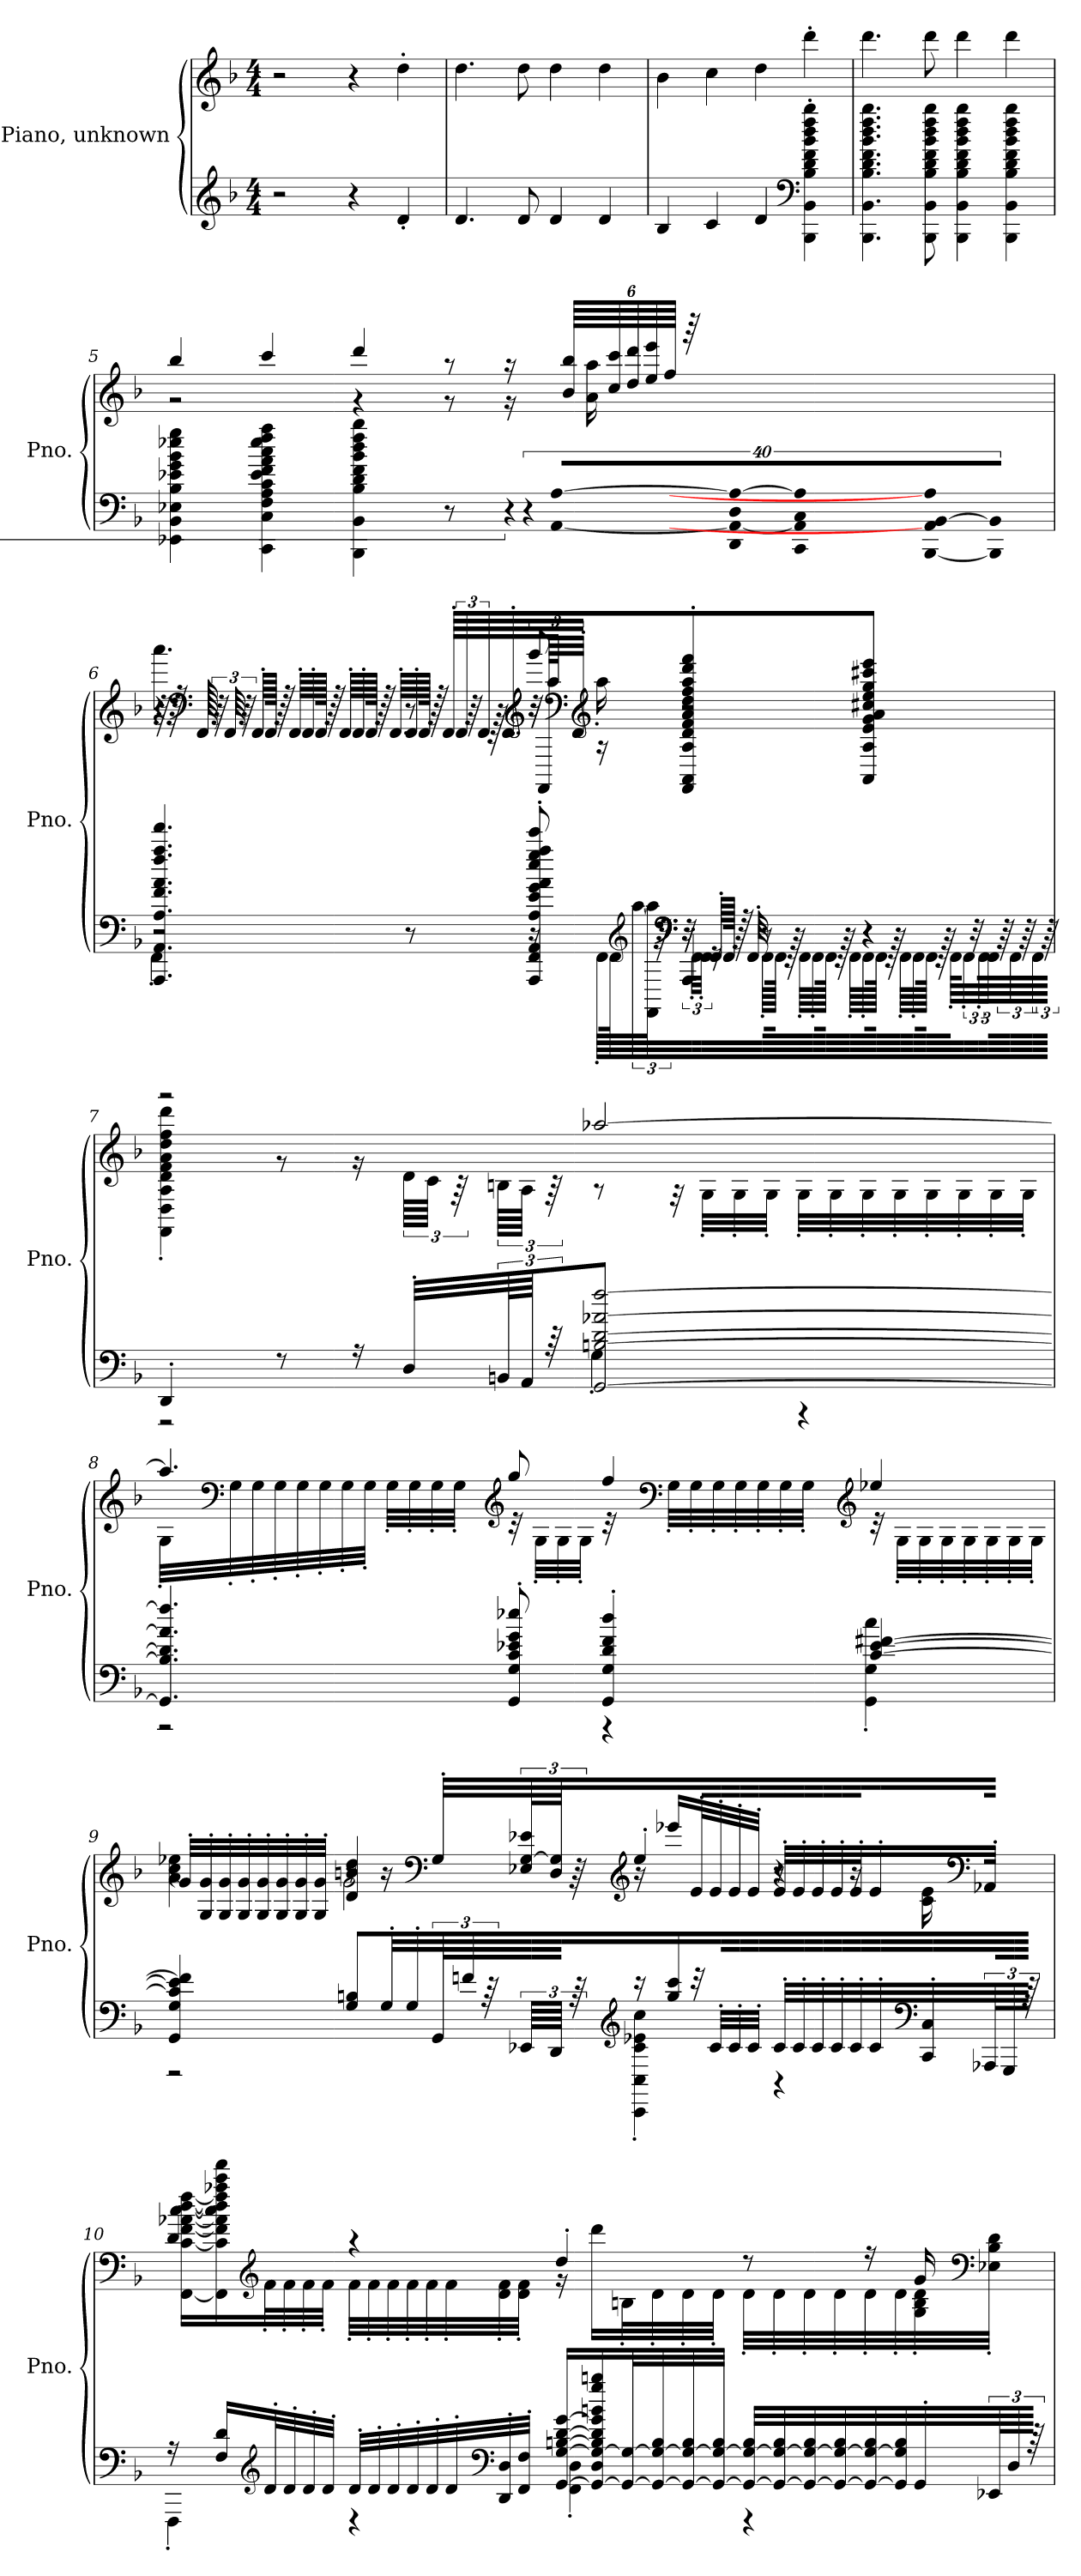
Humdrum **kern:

**kern	**kern
*part1	*part1
*staff2	*staff1
*I"Piano, unknown	*
*I'Pno.	*
*clefG2	*clefG2
*k[b-]	*k[b-]
*M4/4	*M4/4
*MM120	*MM120
=1	=1
2r	2r
4r	4r
4d'/	4dd'\
=2	=2
4.d/	4.dd\
8d/	8dd\
4d/	4dd\
4d/	4dd\
=3	=3
4B-/	4b-\
4c/	4cc\
4d/	4dd\
*clefF4	*
4BBB-\' 4BB-\' 4B-\' 4d\' 4f\' 4b-\' 4dd\' 4ff\' 4bb-\'	4ddd'\
=4	=4
4.BBB-\ 4.BB-\ 4.B-\ 4.d\ 4.f\ 4.b-\ 4.dd\ 4.ff\ 4.bb-\	4.ddd\
8BBB-\ 8BB-\ 8B-\ 8d\ 8f\ 8b-\ 8dd\ 8ff\ 8bb-\	8ddd\
4BBB-\ 4BB-\ 4B-\ 4d\ 4f\ 4b-\ 4dd\ 4ff\ 4bb-\	4ddd\
4BBB-\ 4BB-\ 4B-\ 4d\ 4f\ 4b-\ 4dd\ 4ff\ 4bb-\	4ddd\
=5	=5
*	*^
4EE-X\ 4BB-\ 4E-X\ 4B-\ 4e-X\ 4g\ 4b-\ 4ee-X\ 4gg\	4bb-/	2r
4CC\ 4C\ 4F\ 4A\ 4c\ 4e-\ 4f\ 4a\ 4cc\ 4ee-\ 4ff\ 4aa\	4ccc/	.
4BBB-\ 4BB-\ 4B-\ 4d\ 4f\ 4b-\ 4dd\ 4ff\ 4bb-\	4ddd/	4r
8r	8r	8r
!LO:N:vis=64	!	!
960%17r	16r	16r
!LO:N:vis=32	!	!
640%23r	.	.
!LO:N:vis=64	!	!
[960%17AA/ [960%17A/LLLL	.	.
*	*Xbrackettup	*
.	96b-/ 96bb-/LLLL	16a\ 16aa\
!LO:N:vis=64	!	!
960%17DD/ 960%17AA/_ 960%17D/ 960%17A/_	.	.
.	96cc/ 96ccc/	.
.	96dd/ 96ddd/	.
!LO:N:vis=64	!	!
960%17CC/ 960%17AA/_ 960%17C/ 960%17A/_	.	.
*	*brackettup	*
.	96ee/ 96eee/	.
.	96ff/JJJJ	.
1920ryy	.	.
!LO:N:vis=256	!	!
[1920%17BBB-/ 1920%17AA/] [1920%17BB-/ 1920%17A/]L	.	.
.	96r	.
!LO:N:vis=256	!	!
1920%17BBB-/] 1920%17BB-/]JJJJJ	.	.
!!LO:LB:g=z
=6	=6	=6
*^	*	*^
*	*^	*	*	*
4.AAA/ 4.AA/ 4.A/ 4.f/ 4.a/ 4.ff/ 4.aa/ 4.fff/	4FF'\	2r	4r	4.aaa\	64r
.	.	.	.	.	128r
*	*	*	*clefF4	*	*
.	.	.	.	.	128FF/
.	.	.	.	.	96r
.	.	.	.	.	96FF/
.	.	.	.	.	96r
.	.	.	.	.	64.FF'/LLLL
.	.	.	.	.	128FF/JJJJk
.	.	.	.	.	128r
.	.	.	.	.	64.FF'/LLLL
.	.	.	.	.	64.FF'/
.	.	.	.	.	128FF/JJJJk
.	.	.	.	.	128r
.	.	.	.	.	64.FF'/LLLL
.	.	.	.	.	64.FF'/
.	.	.	.	.	128FF/JJJJk
.	.	.	.	.	128r
.	.	.	.	.	64.FF'/LLLL
.	8r	.	8r	.	64.FF'/
.	.	.	.	.	128FF/JJJJk
.	.	.	.	.	128r
.	.	.	.	.	64.FF'/LLLL
.	.	.	.	.	96FF/JJJJ
.	.	.	.	.	96r
.	.	.	.	.	96FF/
.	.	.	.	.	128r
.	.	.	.	.	64.FF'/
*	*	*	*clefG2	*	*
8AAA/' 8FF/' 8AA/' 8A/' 8e/' 8g/' 8a/' 8ee/' 8gg/' 8aa/' 8eee/'	16r	.	8ggg/	16r	48r
.	.	.	.	.	96FF/LLLL
.	.	.	.	.	96aa/J
*	*	*	*clefF4	*	*
.	.	.	.	.	48FF'/JJJ
*	*	*	*clefG2	*	*
.	64.FF'\LLLL	.	.	16aa'\	16r
.	128FF\K	.	.	.	.
*clefG2	*	*	*	*	*
.	[96aa\	.	.	.	.
.	96FF\ 96aa\]JJJJ	.	.	.	.
.	96r	.	.	.	.
*clefF4	*	*	*	*	*
16r	48r	4AAA'/	2r	2r	4FF/' 4AA/' 4A/' 4d/' 4f/' 4a/' 4dd/' 4ff/' 4aa/' 4ddd/' 4fff/'
.	48FF'\LLL	.	.	.	.
.	48FF'\JJJ	.	.	.	.
64.FF'/LLLL	16r	.	.	.	.
128FF/JJJJk	.	.	.	.	.
128r	.	.	.	.	.
64.FF'/	.	.	.	.	.
8r	64.FF'\LLLL	.	.	.	.
.	128FF\JJJJk	.	.	.	.
.	128r	.	.	.	.
.	64.FF'\LLLL	.	.	.	.
.	64.FF'\	.	.	.	.
.	128FF\JJJJk	.	.	.	.
.	128r	.	.	.	.
.	64.FF'\LLLL	.	.	.	.
4r	64.FF'\	4r	.	.	4AA/ 4A/ 4e/ 4g/ 4a/ 4cc#X/ 4ee/ 4gg/ 4ccc#X/ 4eee/
.	128FF\JJJJk	.	.	.	.
.	128r	.	.	.	.
.	64.FF'\LLLL	.	.	.	.
.	64.FF'\	.	.	.	.
.	128FF\JJJJk	.	.	.	.
.	128r	.	.	.	.
.	64.FF'\KLLL	.	.	.	.
.	48FF'\JJJ	.	.	.	.
.	48r	.	.	.	.
.	48FF'\LLL	.	.	.	.
.	96FF\JJJk	.	.	.	.
.	96r	.	.	.	.
.	96FF\	.	.	.	.
.	96r	.	.	.	.
.	96FF\	.	.	.	.
.	96r	.	.	.	.
*	*v	*v	*	*	*
*	*	*	*v	*v
!!LO:LB:g=z
=7	=7	=7	=7
4DD'/	2r	2r	4FF\' 4D\' 4A\' 4d\' 4f\' 4a\' 4dd\' 4ff\' 4ddd\'
8r	.	.	8r
16r	.	.	16r
32D'/LLL	.	.	96d\LLLL
.	.	.	96c\JJJJ
.	.	.	96r
96BBn/L	.	.	96Bn\LLLL
96AA/JJJJ	.	.	96A\JJJJ
96r	.	.	96r
[2GG/ [2Bn/ [2d/ [2a-X/ [2ff/	4G'\	[2aa-X/	8r
.	.	.	32r
.	.	.	32G'\LLL
.	.	.	32G'\
.	.	.	32G'\JJJ
.	4r	.	32G'\LLL
.	.	.	32G'\
.	.	.	32G'\
.	.	.	32G'\
.	.	.	32G'\
.	.	.	32G'\
.	.	.	32G'\
.	.	.	32G'\JJJ
!!LO:LB:g=z	!!
=8	=8	=8	=8
4.GG/] 4.B/] 4.d/] 4.a-/] 4.ff/]	2r	4.aa-/]	32G'\LLL
*	*	*clefF4	*
.	.	.	32G'\
.	.	.	32G'\
.	.	.	32G'\
.	.	.	32G'\
.	.	.	32G'\
.	.	.	32G'\
.	.	.	32G'\JJJ
.	.	.	32G'\LLL
.	.	.	32G'\
.	.	.	32G'\
.	.	.	32G'\JJJ
*	*	*clefG2	*
8GG/' 8G/' 8c/' 8e-X/' 8g/' 8ee-X/'	.	8gg/	32r
.	.	.	32G'\LLL
.	.	.	32G'\
.	.	.	32G'\JJJ
4GG/' 4G/' 4d/' 4f/' 4dd/'	4r	4ff/	32r
*	*	*clefF4	*
.	.	.	32G'\LLL
.	.	.	32G'\
.	.	.	32G'\
.	.	.	32G'\
.	.	.	32G'\
.	.	.	32G'\
.	.	.	32G'\JJJ
*	*	*clefG2	*
[4c/ [4e-/ [4f#X/	4GG\' 4G\' 4cc\'	4ee-X/	32r
.	.	.	32G'\LLL
.	.	.	32G'\
.	.	.	32G'\
.	.	.	32G'\
.	.	.	32G'\
.	.	.	32G'\
.	.	.	32G'\JJJ
!!LO:LB:g=z
=9	=9	=9	=9
*	*	*	*^
4GG/ 4G/ 4c/] 4e-/] 4f#/]	2r	4r	4a\ 4cc\ 4ee-X\	32g'/LLL
.	.	.	.	32G/' 32g/'
.	.	.	.	32G/' 32g/'
.	.	.	.	32G/' 32g/'
.	.	.	.	32G/' 32g/'
.	.	.	.	32G/' 32g/'
.	.	.	.	32G/' 32g/'
.	.	.	.	32G/' 32g/'JJJ
8G/ 8Bn/L	.	4d/ 4bn/ 4dd/	2g\	8r
32G'/LL	.	.	.	16r
32G'/	.	.	.	.
*	*	*clefF4	*	*
96GG/L	.	.	.	32G'/LLL
96fn/JJJJ	.	.	.	.
96r	.	.	.	.
96EE-X/LLLL	.	.	.	96E-X/ [96G/ 96e-X/L
96DD/JJJJ	.	.	.	96D/ 96G/]JJJJ
96r	.	.	.	96r
*clefG2	*	*clefG2	*	*
16r	4CC\' 4C\' 4c\' 4e-X\' 4cc\'	4ee-'/	.	16r
16gg/ 16ccc/	.	.	.	16eee-X/LL
32r	.	.	.	32e-'/L
32c'/LLL	.	.	.	32e-'/
32c'/	.	.	.	32e-'/
32c'/JJJ	.	.	.	32e-'/JJJ
32c'/LLL	4r	4r	8r	32e-'/LLL
32c'/	.	.	.	32e-'/
32c'/	.	.	.	32e-'/
32c'/	.	.	.	32e-'/
32c'/	.	.	16r	32e-'/J
32c'/	.	.	.	16e-'/
*clefF4	*	*	*	*
32CC/' 32C/'	.	.	16c\ 16e-\	.
*	*	*clefF4	*	*
96AAA-X/L	.	.	.	32AA-X'/JJk
96GGG/JJJJ	.	.	.	.
96r	.	.	.	.
*	*	*	*v	*v
!!LO:LB:g=z
=10	=10	=10	=10
16r	4FFF'\	4d'/	[16FF\ [16c\ [16f\ [16a-X\ [16cc\ [16dd\ [16ff\LL
16F/ 16d/LL	.	.	16FF\] 16c\] 16f\] 16a-\] 16cc\] 16dd\] 16ff\] 16aa-X\ 16ccc\ 16fff\
*clefG2	*	*clefG2	*
32d'/L	.	.	32f'\L
32d'/	.	.	32f'\
32d'/	.	.	32f'\
32d'/JJJ	.	.	32f'\JJJ
32d'/LLL	4r	4r	32f'\LLL
32d'/	.	.	32f'\
32d'/	.	.	32f'\
32d'/	.	.	32f'\
32d'/	.	.	32f'\
32d'/	.	.	32f'\
*clefF4	*	*	*
32DD/' 32D/'	.	.	32d\' 32f\'
32FF/' 32F/'JJJ	.	.	32d\' 32f\'JJJ
[16GG/ [16G/ [16Bn/ [16d/ [16g/LL	4FF\' 4D\'	4dd'/	16r
16GG/_ 16D/ 16G/_ 16B/] 16d/] 16g/] 16bn/ 16gg/ 16bbn/	.	.	16ddd\LL
32GG/_ 32G/_L	.	.	32Bn'\L
32GG/_ 32G/_ 32B/	.	.	32d'\
32GG/_ 32G/_ 32B/	.	.	32d'\
32GG/_ 32G/_ 32B/JJJ	.	.	32d'\JJJ
32GG/_ 32G/_ 32B/LLL	4r	8r	32d'\LLL
32GG/_ 32G/_ 32B/	.	.	32d'\
32GG/_ 32G/_ 32B/	.	.	32d'\
32GG/_ 32G/_ 32B/	.	.	32d'\
32GG/_ 32G/_ 32B/	.	16r	32d'\
32GG/] 32G/] 32B/	.	.	32d'\
32GG'/	.	16g/	32G\' 32B\' 32d\'
*	*	*clefF4	*
96EE-X/L	.	.	32E-X\' 32B\' 32d\'JJJ
96D/JJJJ	.	.	.
96r	.	.	.
*v	*v	*	*
*	*v	*v
=	=
*-	*-
